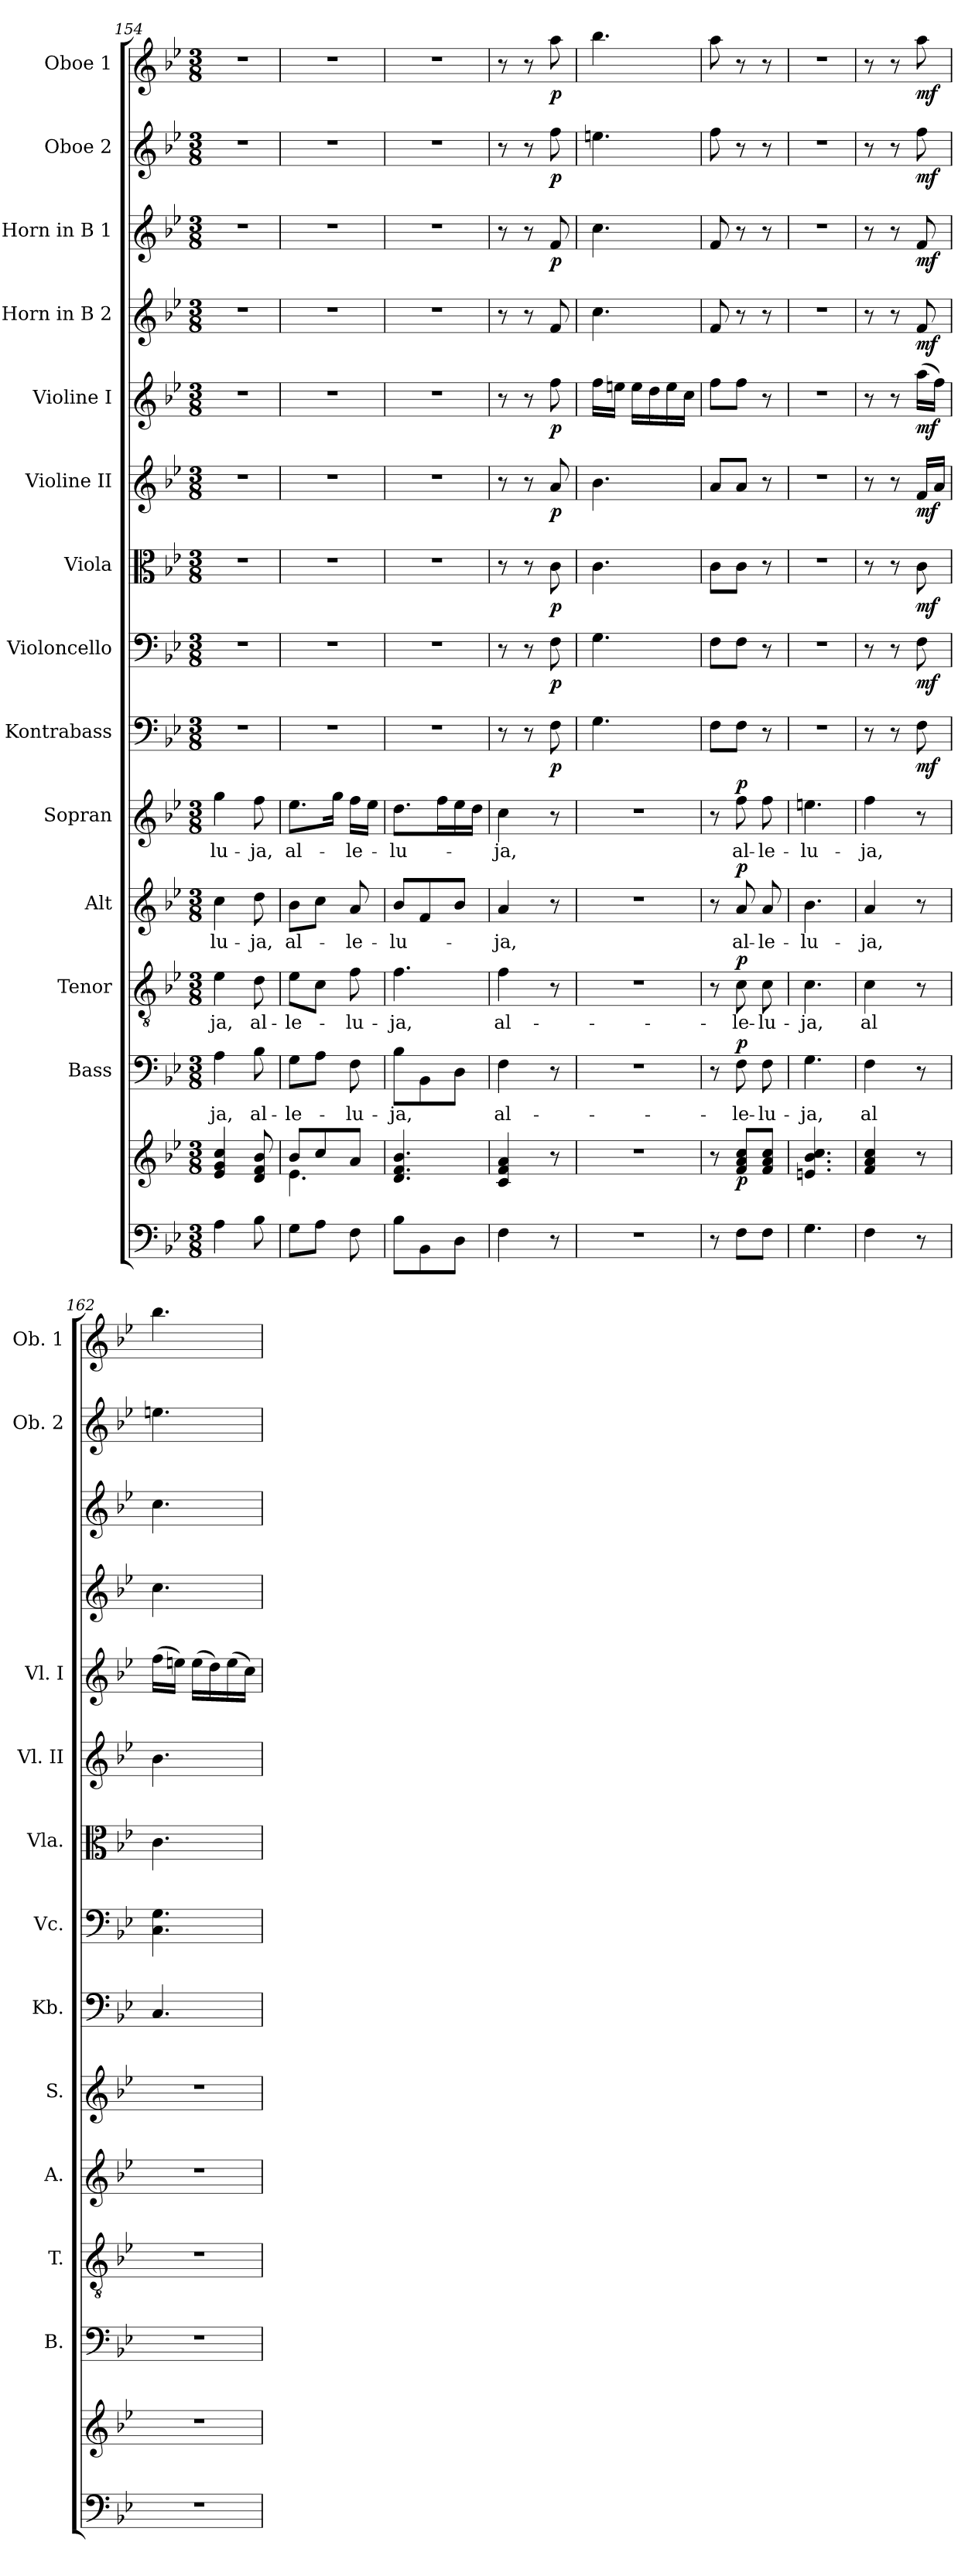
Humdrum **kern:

**kern	**kern	**dynam	**kern	**text	**dynam	**kern	**text	**dynam	**kern	**text	**dynam	**kern	**text	**dynam	**kern	**dynam	**kern	**dynam	**kern	**dynam	**kern	**dynam	**kern	**dynam	**kern	**dynam	**kern	**dynam	**kern	**dynam	**kern	**dynam
*part14	*part14	*part14	*part13	*part13	*part13	*part12	*part12	*part12	*part11	*part11	*part11	*part10	*part10	*part10	*part9	*part9	*part8	*part8	*part7	*part7	*part6	*part6	*part5	*part5	*part4	*part4	*part3	*part3	*part2	*part2	*part1	*part1
*staff15	*staff14	*staff14/15	*staff13	*staff13	*staff13	*staff12	*staff12	*staff12	*staff11	*staff11	*staff11	*staff10	*staff10	*staff10	*staff9	*staff9	*staff8	*staff8	*staff7	*staff7	*staff6	*staff6	*staff5	*staff5	*staff4	*staff4	*staff3	*staff3	*staff2	*staff2	*staff1	*staff1
*	*	*	*I"Bass	*	*	*I"Tenor	*	*	*I"Alt	*	*	*I"Sopran	*	*	*I"Kontrabass	*	*I"Violoncello	*	*I"Viola	*	*I"Violine II	*	*I"Violine I	*	*I"Horn in B 2	*	*I"Horn in B 1	*	*I"Oboe 2	*	*I"Oboe 1	*
*	*	*	*I'B.	*	*	*I'T.	*	*	*I'A.	*	*	*I'S.	*	*	*I'Kb.	*	*I'Vc.	*	*I'Vla.	*	*I'Vl. II	*	*I'Vl. I	*	*	*	*	*	*I'Ob. 2	*	*I'Ob. 1	*
*clefF4	*clefG2	*	*clefF4	*	*	*clefGv2	*	*	*clefG2	*	*	*clefG2	*	*	*clefF4	*	*clefF4	*	*clefC3	*	*clefG2	*	*clefG2	*	*clefG2	*	*clefG2	*	*clefG2	*	*clefG2	*
*	*	*	*	*	*	*	*	*	*	*	*	*	*	*	*ITrd7c12	*	*	*	*	*	*	*	*	*	*ITrd8c14	*	*ITrd8c14	*	*	*	*	*
*k[b-e-]	*k[b-e-]	*	*k[b-e-]	*	*	*k[b-e-]	*	*	*k[b-e-]	*	*	*k[b-e-]	*	*	*k[b-e-]	*	*k[b-e-]	*	*k[b-e-]	*	*k[b-e-]	*	*k[b-e-]	*	*k[b-e-]	*	*k[b-e-]	*	*k[b-e-]	*	*k[b-e-]	*
*B-:	*B-:	*	*B-:	*	*	*B-:	*	*	*B-:	*	*	*B-:	*	*	*B-:	*	*B-:	*	*B-:	*	*B-:	*	*B-:	*	*B-:	*	*B-:	*	*B-:	*	*B-:	*
*M3/8	*M3/8	*	*M3/8	*	*	*M3/8	*	*	*M3/8	*	*	*M3/8	*	*	*M3/8	*	*M3/8	*	*M3/8	*	*M3/8	*	*M3/8	*	*M3/8	*	*M3/8	*	*M3/8	*	*M3/8	*
=154	=154	=154	=154	=154	=154	=154	=154	=154	=154	=154	=154	=154	=154	=154	=154	=154	=154	=154	=154	=154	=154	=154	=154	=154	=154	=154	=154	=154	=154	=154	=154	=154
!	!	!	!	!LO:LY:b	!	!	!LO:LY:b	!	!	!LO:LY:b	!	!	!LO:LY:b	!	!	!	!	!	!	!	!	!	!	!	!	!	!	!	!	!	!	!
4A\	4e-/ 4g/ 4cc/	.	4A\	-ja,	.	4e-\	-ja,	.	4cc\	-lu-	.	4gg\	-lu-	.	4.r	.	4.r	.	4.r	.	4.r	.	4.r	.	4.r	.	4.r	.	4.r	.	4.r	.
!	!	!	!	!LO:LY:b	!	!	!LO:LY:b	!	!	!LO:LY:b	!	!	!LO:LY:b	!	!	!	!	!	!	!	!	!	!	!	!	!	!	!	!	!	!	!
8B-\	8d/ 8f/ 8b-/	.	8B-\	al-	.	8d\	al-	.	8dd\	-ja,	.	8ff\	-ja,	.	.	.	.	.	.	.	.	.	.	.	.	.	.	.	.	.	.	.
=155	=155	=155	=155	=155	=155	=155	=155	=155	=155	=155	=155	=155	=155	=155	=155	=155	=155	=155	=155	=155	=155	=155	=155	=155	=155	=155	=155	=155	=155	=155	=155	=155
*	*^	*	*	*	*	*	*	*	*	*	*	*	*	*	*	*	*	*	*	*	*	*	*	*	*	*	*	*	*	*	*	*
!	!	!	!	!	!LO:LY:b	!	!	!LO:LY:b	!	!	!LO:LY:b	!	!	!LO:LY:b	!	!	!	!	!	!	!	!	!	!	!	!	!	!	!	!	!	!	!
8G\L	8b-/L	4.e-\	.	8G\L	-le-	.	8e-\L	-le-	.	8b-\L	al-	.	8.ee-\L	al-	.	4.r	.	4.r	.	4.r	.	4.r	.	4.r	.	4.r	.	4.r	.	4.r	.	4.r	.
8A\J	8cc/	.	.	8A\J	.	.	8c\J	.	.	8cc\J	.	.	.	.	.	.	.	.	.	.	.	.	.	.	.	.	.	.	.	.	.	.	.
.	.	.	.	.	.	.	.	.	.	.	.	.	16gg\Jk	.	.	.	.	.	.	.	.	.	.	.	.	.	.	.	.	.	.	.	.
!	!	!	!	!	!LO:LY:b	!	!	!LO:LY:b	!	!	!LO:LY:b	!	!	!LO:LY:b	!	!	!	!	!	!	!	!	!	!	!	!	!	!	!	!	!	!	!
8F\	8a/J	.	.	8F\	-lu-	.	8f\	-lu-	.	8a/	-le-	.	16ff\LL	-le-	.	.	.	.	.	.	.	.	.	.	.	.	.	.	.	.	.	.	.
.	.	.	.	.	.	.	.	.	.	.	.	.	16ee-\JJ	.	.	.	.	.	.	.	.	.	.	.	.	.	.	.	.	.	.	.	.
*	*v	*v	*	*	*	*	*	*	*	*	*	*	*	*	*	*	*	*	*	*	*	*	*	*	*	*	*	*	*	*	*	*	*
=156	=156	=156	=156	=156	=156	=156	=156	=156	=156	=156	=156	=156	=156	=156	=156	=156	=156	=156	=156	=156	=156	=156	=156	=156	=156	=156	=156	=156	=156	=156	=156	=156
!	!	!	!	!LO:LY:b	!	!	!LO:LY:b	!	!	!LO:LY:b	!	!	!LO:LY:b	!	!	!	!	!	!	!	!	!	!	!	!	!	!	!	!	!	!	!
8B-\L	4.d/ 4.f/ 4.b-/	.	8B-\L	-ja,	.	4.f\	-ja,	.	8b-/L	-lu-	.	8.dd\L	-lu-	.	4.r	.	4.r	.	4.r	.	4.r	.	4.r	.	4.r	.	4.r	.	4.r	.	4.r	.
8BB-\	.	.	8BB-\	.	.	.	.	.	8f/	.	.	.	.	.	.	.	.	.	.	.	.	.	.	.	.	.	.	.	.	.	.	.
.	.	.	.	.	.	.	.	.	.	.	.	16ff\L	.	.	.	.	.	.	.	.	.	.	.	.	.	.	.	.	.	.	.	.
8D\J	.	.	8D\J	.	.	.	.	.	8b-/J	.	.	16ee-\	.	.	.	.	.	.	.	.	.	.	.	.	.	.	.	.	.	.	.	.
.	.	.	.	.	.	.	.	.	.	.	.	16dd\JJ	.	.	.	.	.	.	.	.	.	.	.	.	.	.	.	.	.	.	.	.
=157	=157	=157	=157	=157	=157	=157	=157	=157	=157	=157	=157	=157	=157	=157	=157	=157	=157	=157	=157	=157	=157	=157	=157	=157	=157	=157	=157	=157	=157	=157	=157	=157
!	!	!	!	!LO:LY:b	!	!	!LO:LY:b	!	!	!LO:LY:b	!	!	!LO:LY:b	!	!	!	!	!	!	!	!	!	!	!	!	!	!	!	!	!	!	!
4F\	4c/ 4f/ 4a/	.	4F\	al-	.	4f\	al-	.	4a/	-ja,	.	4cc\	-ja,	.	8r	.	8r	.	8r	.	8r	.	8r	.	8r	.	8r	.	8r	.	8r	.
.	.	.	.	.	.	.	.	.	.	.	.	.	.	.	8r	.	8r	.	8r	.	8r	.	8r	.	8r	.	8r	.	8r	.	8r	.
!	!	!	!	!	!	!	!	!	!	!	!	!	!	!	!	!LO:DY:b	!	!LO:DY:b	!	!LO:DY:b	!	!LO:DY:b	!	!LO:DY:b	!	!	!	!LO:DY:b	!	!LO:DY:b	!	!LO:DY:b
8r	8r	.	8r	.	.	8r	.	.	8r	.	.	8r	.	.	8FF\	p	8F\	p	8c\	p	8a/	p	8ff\	p	8F/	.	8F/	p	8ff\	p	8aa\	p
=158	=158	=158	=158	=158	=158	=158	=158	=158	=158	=158	=158	=158	=158	=158	=158	=158	=158	=158	=158	=158	=158	=158	=158	=158	=158	=158	=158	=158	=158	=158	=158	=158
4.r	4.r	.	4.r	.	.	4.r	.	.	4.r	.	.	4.r	.	.	4.GG\	.	4.G\	.	4.c\	.	4.b-\	.	16ff\LL	.	4.c\	.	4.c\	.	4.een\	.	4.bb-\	.
.	.	.	.	.	.	.	.	.	.	.	.	.	.	.	.	.	.	.	.	.	.	.	16een\JJ	.	.	.	.	.	.	.	.	.
.	.	.	.	.	.	.	.	.	.	.	.	.	.	.	.	.	.	.	.	.	.	.	16ee\LL	.	.	.	.	.	.	.	.	.
.	.	.	.	.	.	.	.	.	.	.	.	.	.	.	.	.	.	.	.	.	.	.	16dd\	.	.	.	.	.	.	.	.	.
.	.	.	.	.	.	.	.	.	.	.	.	.	.	.	.	.	.	.	.	.	.	.	16ee\	.	.	.	.	.	.	.	.	.
.	.	.	.	.	.	.	.	.	.	.	.	.	.	.	.	.	.	.	.	.	.	.	16cc\JJ	.	.	.	.	.	.	.	.	.
!!LO:PB:g=z
=159	=159	=159	=159	=159	=159	=159	=159	=159	=159	=159	=159	=159	=159	=159	=159	=159	=159	=159	=159	=159	=159	=159	=159	=159	=159	=159	=159	=159	=159	=159	=159	=159
8r	8r	.	8r	.	.	8r	.	.	8r	.	.	8r	.	.	8FF\L	.	8F\L	.	8c\L	.	8a/L	.	8ff\L	.	8F/	.	8F/	.	8ff\	.	8aa\	.
!	!	!LO:DY:b	!	!LO:LY:b	!LO:DY:a	!	!LO:LY:b	!LO:DY:a	!	!LO:LY:b	!LO:DY:a	!	!LO:LY:b	!LO:DY:a	!	!	!	!	!	!	!	!	!	!	!	!	!	!	!	!	!	!
8F\L	8f/ 8a/ 8cc/L	p	8F\	-le-	p	8c\	-le-	p	8a/	al-	p	8ff\	al-	p	8FF\J	.	8F\J	.	8c\J	.	8a/J	.	8ff\J	.	8r	.	8r	.	8r	.	8r	.
!	!	!	!	!LO:LY:b	!	!	!LO:LY:b	!	!	!LO:LY:b	!	!	!LO:LY:b	!	!	!	!	!	!	!	!	!	!	!	!	!	!	!	!	!	!	!
8F\J	8f/ 8a/ 8cc/J	.	8F\	-lu-	.	8c\	-lu-	.	8a/	-le-	.	8ff\	-le-	.	8r	.	8r	.	8r	.	8r	.	8r	.	8r	.	8r	.	8r	.	8r	.
=160	=160	=160	=160	=160	=160	=160	=160	=160	=160	=160	=160	=160	=160	=160	=160	=160	=160	=160	=160	=160	=160	=160	=160	=160	=160	=160	=160	=160	=160	=160	=160	=160
!	!	!	!	!LO:LY:b	!	!	!LO:LY:b	!	!	!LO:LY:b	!	!	!LO:LY:b	!	!	!	!	!	!	!	!	!	!	!	!	!	!	!	!	!	!	!
4.G\	4.en/ 4.b-/ 4.cc/	.	4.G\	-ja,	.	4.c\	-ja,	.	4.b-\	-lu-	.	4.een\	-lu-	.	4.r	.	4.r	.	4.r	.	4.r	.	4.r	.	4.r	.	4.r	.	4.r	.	4.r	.
=161	=161	=161	=161	=161	=161	=161	=161	=161	=161	=161	=161	=161	=161	=161	=161	=161	=161	=161	=161	=161	=161	=161	=161	=161	=161	=161	=161	=161	=161	=161	=161	=161
!	!	!	!	!LO:LY:b	!	!	!LO:LY:b	!	!	!LO:LY:b	!	!	!LO:LY:b	!	!	!	!	!	!	!	!	!	!	!	!	!	!	!	!	!	!	!
4F\	4f/ 4a/ 4cc/	.	4F\	al-	.	4c\	al-	.	4a/	-ja,	.	4ff\	-ja,	.	8r	.	8r	.	8r	.	8r	.	8r	.	8r	.	8r	.	8r	.	8r	.
.	.	.	.	.	.	.	.	.	.	.	.	.	.	.	8r	.	8r	.	8r	.	8r	.	8r	.	8r	.	8r	.	8r	.	8r	.
!	!	!	!	!	!	!	!	!	!	!	!	!	!	!	!	!LO:DY:b	!	!LO:DY:b	!	!LO:DY:b	!	!LO:DY:b	!	!LO:DY:b	!	!LO:DY:b	!	!LO:DY:b	!	!LO:DY:b	!	!LO:DY:b
8r	8r	.	8r	.	.	8r	.	.	8r	.	.	8r	.	.	8FF\	mf	8F\	mf	8c\	mf	16f/LL	mf	(>16aa\LL	mf	8F/	mf	8F/	mf	8ff\	mf	8aa\	mf
.	.	.	.	.	.	.	.	.	.	.	.	.	.	.	.	.	.	.	.	.	16a/JJ	.	16ff\JJ)	.	.	.	.	.	.	.	.	.
=162	=162	=162	=162	=162	=162	=162	=162	=162	=162	=162	=162	=162	=162	=162	=162	=162	=162	=162	=162	=162	=162	=162	=162	=162	=162	=162	=162	=162	=162	=162	=162	=162
4.r	4.r	.	4.r	.	.	4.r	.	.	4.r	.	.	4.r	.	.	4.CC/	.	4.C\ 4.G\	.	4.c\	.	4.b-\	.	(>16ff\LL	.	4.c\	.	4.c\	.	4.een\	.	4.bb-\	.
.	.	.	.	.	.	.	.	.	.	.	.	.	.	.	.	.	.	.	.	.	.	.	16een\JJ)	.	.	.	.	.	.	.	.	.
.	.	.	.	.	.	.	.	.	.	.	.	.	.	.	.	.	.	.	.	.	.	.	(>16ee\LL	.	.	.	.	.	.	.	.	.
.	.	.	.	.	.	.	.	.	.	.	.	.	.	.	.	.	.	.	.	.	.	.	16dd\)	.	.	.	.	.	.	.	.	.
.	.	.	.	.	.	.	.	.	.	.	.	.	.	.	.	.	.	.	.	.	.	.	(>16ee\	.	.	.	.	.	.	.	.	.
.	.	.	.	.	.	.	.	.	.	.	.	.	.	.	.	.	.	.	.	.	.	.	16cc\JJ)	.	.	.	.	.	.	.	.	.
=	=	=	=	=	=	=	=	=	=	=	=	=	=	=	=	=	=	=	=	=	=	=	=	=	=	=	=	=	=	=	=	=
*-	*-	*-	*-	*-	*-	*-	*-	*-	*-	*-	*-	*-	*-	*-	*-	*-	*-	*-	*-	*-	*-	*-	*-	*-	*-	*-	*-	*-	*-	*-	*-	*-
